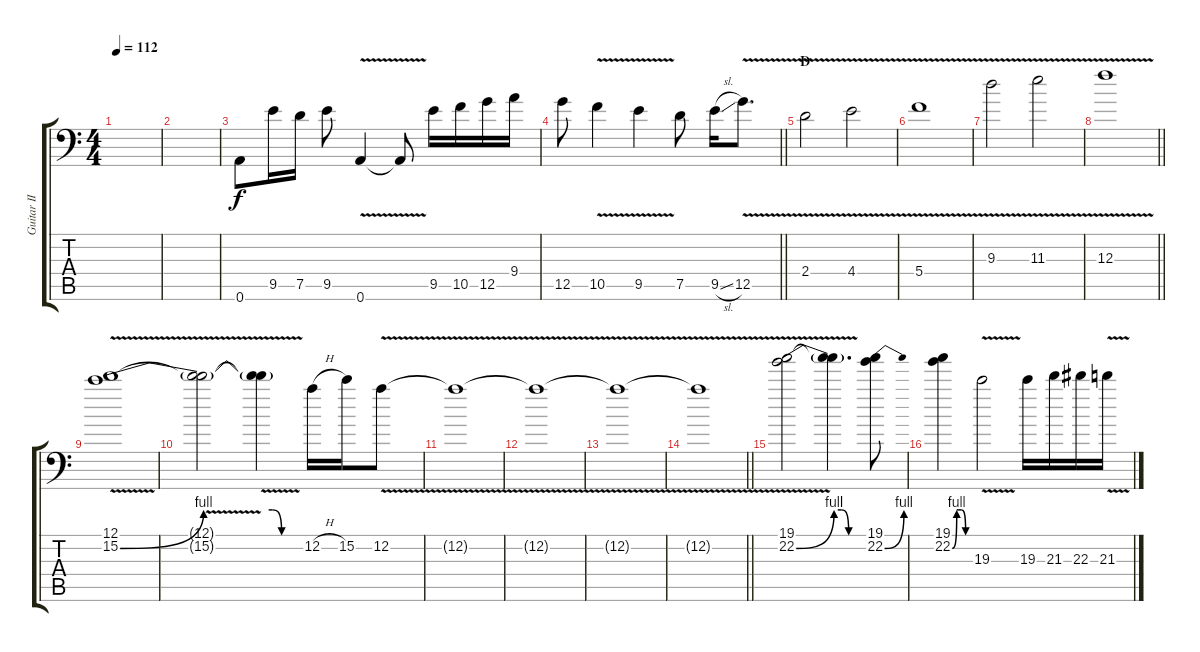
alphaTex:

\track ("Guitar II" "Guitar II") {instrument overdrivenguitar}
\staff {score tabs}
\tuning (D4 A3 F3 C3 G2 A1) {hide}
\ts (4 4)
\tempo 112
\clef f4
\ks c
|
|
0.6.8 9.5.16 7.5.16 9.5.8 0.6{v}.4 0.6{v t}.8 9.5.16 10.5.16 12.5.16 9.4.16 |
\barLineRight lightlight
12.5.8 10.5{v}.4 9.5{v}.4 7.5.8 9.5{sl}.16 12.5{v}.8{d} |
\section ("" "D")
2.4{v}.2 4.4{v}.2 |
5.4{v}.1 |
9.3{v}.2 11.3{v}.2 |
\barLineRight lightlight
12.3{v}.1 |
(12.1 15.2{be (bend 0 0 60 4) v}).1 |
(12.1{t} 15.2{v t}).2 (12.1{t} 15.2{be (custom 0 4 15 4 30 0 60 0) t}).4 12.2{h}.16 15.2.16 12.2{v}.8 |
12.2{v t}.1 |
12.2{v t}.1 |
12.2{v t}.1 |
\barLineRight lightlight
12.2{v t}.1 |
(19.1 22.2{be (bend 0 0 60 4) v}).2 (19.1{t} 22.2{be (custom 0 4 15 4 30 0 60 0) t}).4{d} (19.1 22.2{be (bend 0 0 60 4)}).8 |
(19.1 22.2{be (custom 0 0 15 4 30 4 45 0 60 0)}).4 19.3{v}.2 19.3.16 21.3.16 22.3.16 21.3{v}.16
